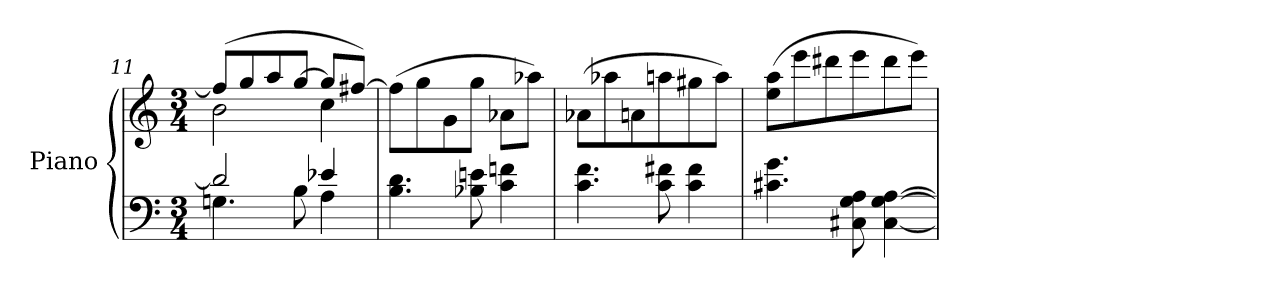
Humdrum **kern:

**kern	**kern
*part1	*part1
*staff2	*staff1
*I"Piano	*
*I'Pno.	*
*clefF4	*clefG2
*k[]	*k[]
*M3/4	*M3/4
=11	=11
*^	*^
2d/]	4.Gn\	(>8ff#/L]	2b\
.	.	8gg/	.
.	.	8aa/	.
.	8B\	[8gg/J	.
4e-X/	4A\	8gg/L]	4cc\
.	.	[8ff#X/J)	.
*v	*v	*	*
*	*v	*v
=12	=12
4.B\ 4.d\	(>8ff#\L]
.	8gg\
.	8g\
8B-X\ 8en\	8gg\J
4c\ 4fn\	8a-X\L
.	8aa-X\J)
=13	=13
4.c\ 4.f\	(>8a-X\L
.	8aa-X\
.	8an\
8c\ 8f#X\	8aan\
4c\ 4f#\	8gg#X\
.	8aa\J)
=14	=14
4.c#X\ 4.g\	(>8ee\ 8aa\L
.	8eee\
.	8ddd#X\
8C#X\ 8G\ 8A\	8eee\
[4C#\ [4G\ [4A\	8ddd#\
.	8eee\J)
=	=
*-	*-
